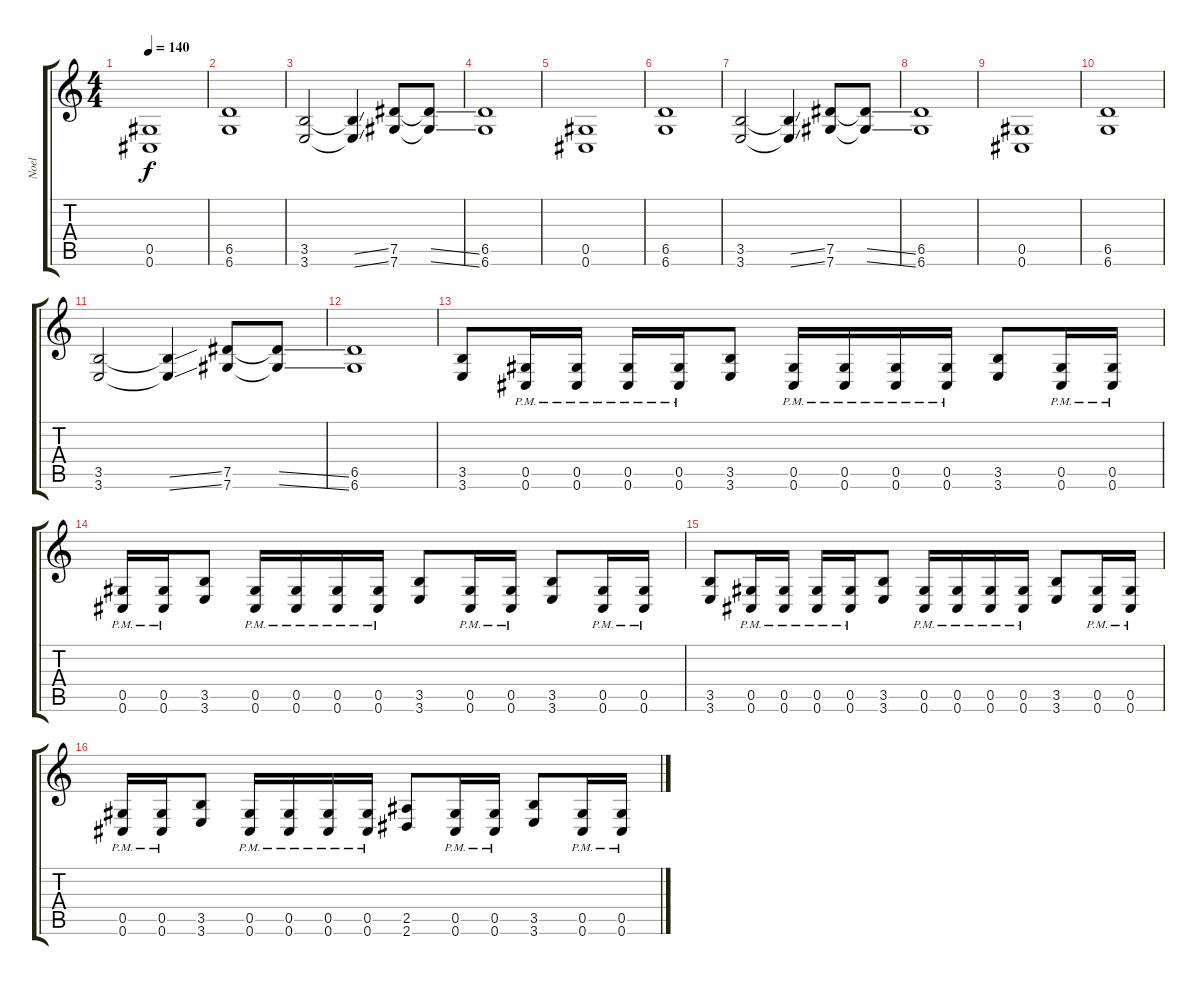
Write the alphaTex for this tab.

\track ("Noel" "Noel") {instrument distortionguitar}
\staff {score tabs}
\tuning (Eb4 Bb3 Gb3 Db3 Ab2 Db2) {hide}
\ts (4 4)
\tempo 140
\clef g2
\ks c
(0.5 0.6).1{dy f} |
(6.5 6.6).1 |
(3.5 3.6).2 (3.5{ss t} 3.6{ss t}).4 (7.5 7.6).8 (7.5{ss t} 7.6{ss t}).8 |
(6.5 6.6).1 |
(0.5 0.6).1 |
(6.5 6.6).1 |
(3.5 3.6).2 (3.5{ss t} 3.6{ss t}).4 (7.5 7.6).8 (7.5{ss t} 7.6{ss t}).8 |
(6.5 6.6).1 |
(0.5 0.6).1 |
(6.5 6.6).1 |
(3.5 3.6).2 (3.5{ss t} 3.6{ss t}).4 (7.5 7.6).8 (7.5{ss t} 7.6{ss t}).8 |
(6.5 6.6).1 |
(3.5 3.6).8 (0.5{pm} 0.6{pm}).16 (0.5{pm} 0.6{pm}).16 (0.5{pm} 0.6{pm}).16 (0.5{pm} 0.6{pm}).16 (3.5 3.6).8 (0.5{pm} 0.6{pm}).16 (0.5{pm} 0.6{pm}).16 (0.5{pm} 0.6{pm}).16 (0.5{pm} 0.6{pm}).16 (3.5 3.6).8 (0.5{pm} 0.6{pm}).16 (0.5{pm} 0.6{pm}).16 |
(0.5{pm} 0.6{pm}).16 (0.5{pm} 0.6{pm}).16 (3.5 3.6).8 (0.5{pm} 0.6{pm}).16 (0.5{pm} 0.6{pm}).16 (0.5{pm} 0.6{pm}).16 (0.5{pm} 0.6{pm}).16 (3.5 3.6).8 (0.5{pm} 0.6{pm}).16 (0.5{pm} 0.6{pm}).16 (3.5 3.6).8 (0.5{pm} 0.6{pm}).16 (0.5{pm} 0.6{pm}).16 |
(3.5 3.6).8 (0.5{pm} 0.6{pm}).16 (0.5{pm} 0.6{pm}).16 (0.5{pm} 0.6{pm}).16 (0.5{pm} 0.6{pm}).16 (3.5 3.6).8 (0.5{pm} 0.6{pm}).16 (0.5{pm} 0.6{pm}).16 (0.5{pm} 0.6{pm}).16 (0.5{pm} 0.6{pm}).16 (3.5 3.6).8 (0.5{pm} 0.6{pm}).16 (0.5{pm} 0.6{pm}).16 |
(0.5{pm} 0.6{pm}).16 (0.5{pm} 0.6{pm}).16 (3.5 3.6).8 (0.5{pm} 0.6{pm}).16 (0.5{pm} 0.6{pm}).16 (0.5{pm} 0.6{pm}).16 (0.5{pm} 0.6{pm}).16 (2.5 2.6).8 (0.5{pm} 0.6{pm}).16 (0.5{pm} 0.6{pm}).16 (3.5 3.6).8 (0.5{pm} 0.6{pm}).16 (0.5{pm} 0.6{pm}).16
